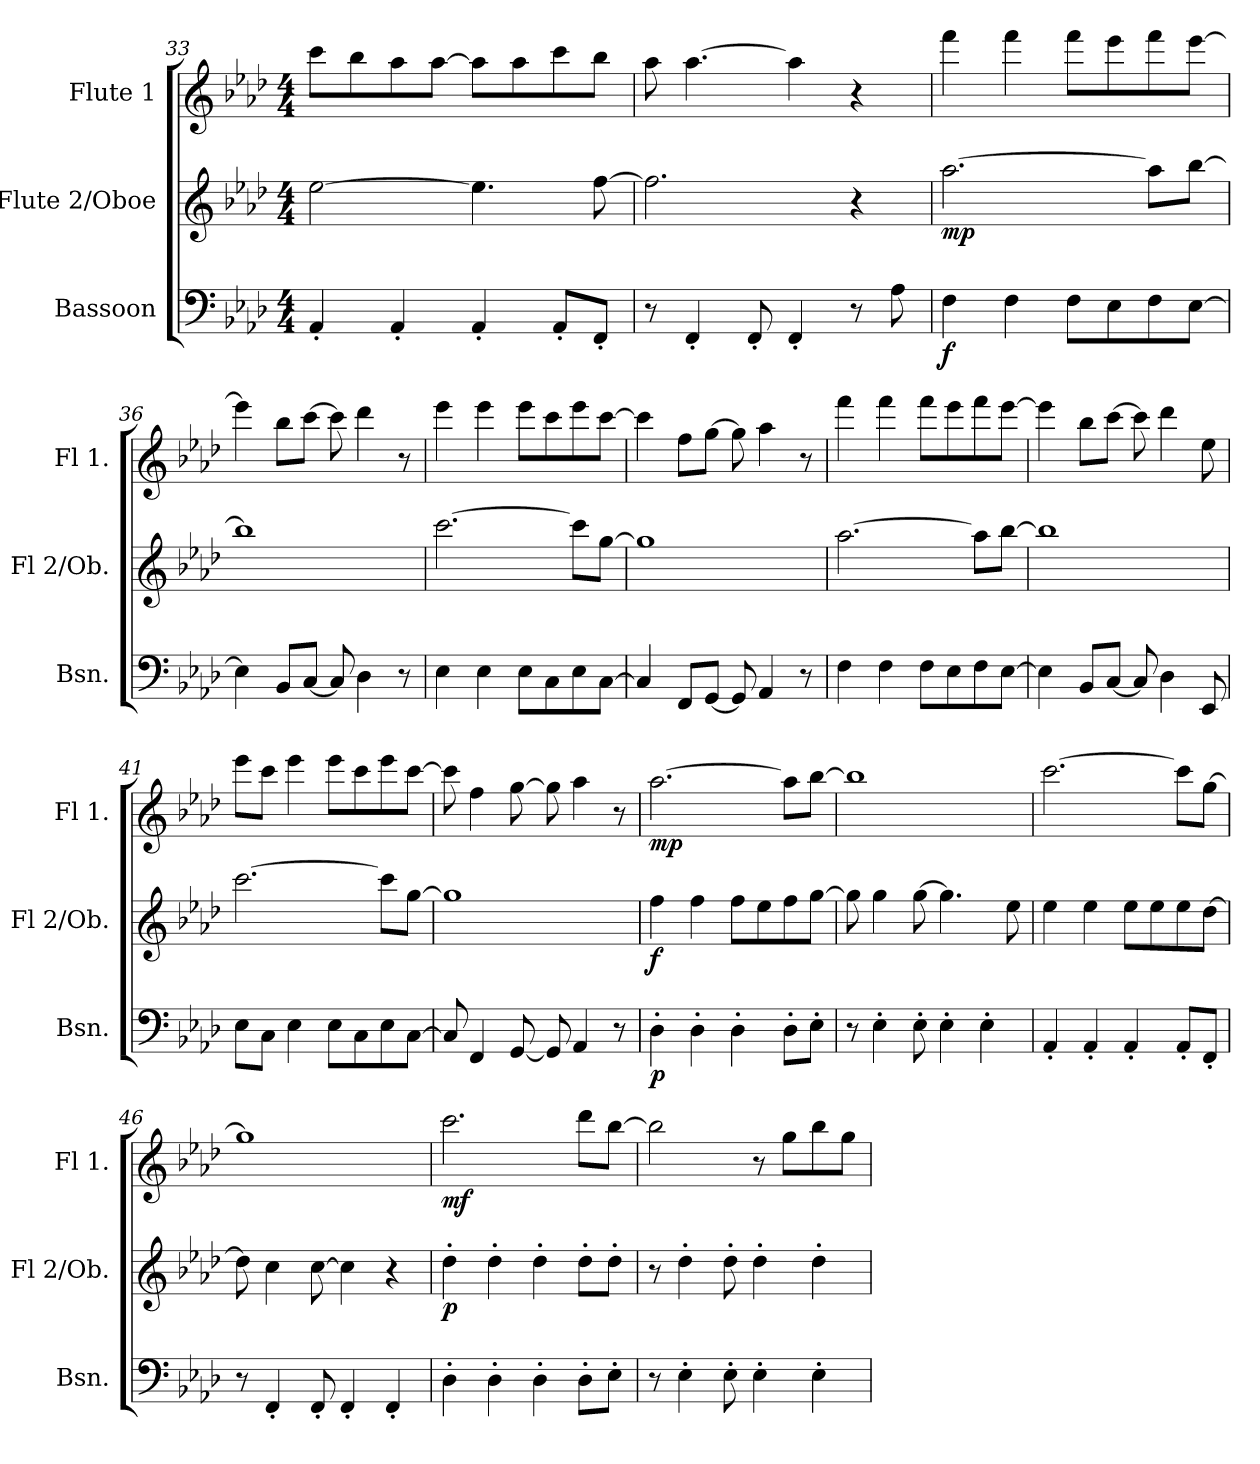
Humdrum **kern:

**kern	**dynam	**kern	**dynam	**kern	**dynam
*part3	*part3	*part2	*part2	*part1	*part1
*staff3	*staff3	*staff2	*staff2	*staff1	*staff1
*I"Bassoon	*	*I"Flute 2/Oboe	*	*I"Flute 1	*
*I'Bsn.	*	*I'Fl 2/Ob.	*	*I'Fl 1.	*
*clefF4	*	*clefG2	*	*clefG2	*
*k[b-e-a-d-]	*	*k[b-e-a-d-]	*	*k[b-e-a-d-]	*
*M4/4	*	*M4/4	*	*M4/4	*
=33	=33	=33	=33	=33	=33
4AA-'/	.	[2ee-\	.	8ccc\L	.
.	.	.	.	8bb-\	.
4AA-'/	.	.	.	8aa-\	.
.	.	.	.	[8aa-\J	.
4AA-'/	.	4.ee-\]	.	8aa-\L]	.
.	.	.	.	8aa-\	.
8AA-'/L	.	.	.	8ccc\	.
8FF'/J	.	[8ff\	.	8bb-\J	.
=34	=34	=34	=34	=34	=34
8r	.	2.ff\]	.	8aa-\	.
4FF'/	.	.	.	[4.aa-\	.
8FF'/	.	.	.	.	.
4FF'/	.	.	.	4aa-\]	.
8r	.	4r	.	4r	.
8A-\	.	.	.	.	.
=35	=35	=35	=35	=35	=35
!	!LO:DY:b	!	!LO:DY:b	!	!
4F\	f	[2.aa-\	mp	4fff\	.
4F\	.	.	.	4fff\	.
8F\L	.	.	.	8fff\L	.
8E-\	.	.	.	8eee-\	.
8F\	.	8aa-\L]	.	8fff\	.
[8E-\J	.	[8bb-\J	.	[8eee-\J	.
!!LO:PB:g=z
=36	=36	=36	=36	=36	=36
4E-\]	.	1bb-]	.	4eee-\]	.
8BB-/L	.	.	.	8bb-\L	.
[8C/J	.	.	.	[8ccc\J	.
8C/]	.	.	.	8ccc\]	.
4D-\	.	.	.	4ddd-\	.
8r	.	.	.	8r	.
=37	=37	=37	=37	=37	=37
4E-\	.	[2.ccc\	.	4eee-\	.
4E-\	.	.	.	4eee-\	.
8E-\L	.	.	.	8eee-\L	.
8C\	.	.	.	8ccc\	.
8E-\	.	8ccc\L]	.	8eee-\	.
[8C\J	.	[8gg\J	.	[8ccc\J	.
=38	=38	=38	=38	=38	=38
4C/]	.	1gg]	.	4ccc\]	.
8FF/L	.	.	.	8ff\L	.
[8GG/J	.	.	.	[8gg\J	.
8GG/]	.	.	.	8gg\]	.
4AA-/	.	.	.	4aa-\	.
8r	.	.	.	8r	.
=39	=39	=39	=39	=39	=39
4F\	.	[2.aa-\	.	4fff\	.
4F\	.	.	.	4fff\	.
8F\L	.	.	.	8fff\L	.
8E-\	.	.	.	8eee-\	.
8F\	.	8aa-\L]	.	8fff\	.
[8E-\J	.	[8bb-\J	.	[8eee-\J	.
!!LO:LB:g=z
=40	=40	=40	=40	=40	=40
4E-\]	.	1bb-]	.	4eee-\]	.
8BB-/L	.	.	.	8bb-\L	.
[8C/J	.	.	.	[8ccc\J	.
8C/]	.	.	.	8ccc\]	.
4D-\	.	.	.	4ddd-\	.
8EE-/	.	.	.	8ee-\	.
=41	=41	=41	=41	=41	=41
8E-\L	.	[2.ccc\	.	8eee-\L	.
8C\J	.	.	.	8ccc\J	.
4E-\	.	.	.	4eee-\	.
8E-\L	.	.	.	8eee-\L	.
8C\	.	.	.	8ccc\	.
8E-\	.	8ccc\L]	.	8eee-\	.
[8C\J	.	[8gg\J	.	[8ccc\J	.
=42	=42	=42	=42	=42	=42
8C/]	.	1gg]	.	8ccc\]	.
4FF/	.	.	.	4ff\	.
[8GG/	.	.	.	[8gg\	.
8GG/]	.	.	.	8gg\]	.
4AA-/	.	.	.	4aa-\	.
8r	.	.	.	8r	.
=43	=43	=43	=43	=43	=43
!	!LO:DY:b	!	!LO:DY:b	!	!LO:DY:b
4D-'\	p	4ff\	f	[2.aa-\	mp
4D-'\	.	4ff\	.	.	.
4D-'\	.	8ff\L	.	.	.
.	.	8ee-\	.	.	.
8D-'\L	.	8ff\	.	8aa-\L]	.
8E-'\J	.	[8gg\J	.	[8bb-\J	.
=44	=44	=44	=44	=44	=44
8r	.	8gg\]	.	1bb-]	.
4E-'\	.	4gg\	.	.	.
8E-'\	.	[8gg\	.	.	.
4E-'\	.	4.gg\]	.	.	.
4E-'\	.	.	.	.	.
.	.	8ee-\	.	.	.
!!LO:LB:g=z
=45	=45	=45	=45	=45	=45
4AA-'/	.	4ee-\	.	[2.ccc\	.
4AA-'/	.	4ee-\	.	.	.
4AA-'/	.	8ee-\L	.	.	.
.	.	8ee-\	.	.	.
8AA-'/L	.	8ee-\	.	8ccc\L]	.
8FF'/J	.	[8dd-\J	.	[8gg\J	.
=46	=46	=46	=46	=46	=46
8r	.	8dd-\]	.	1gg]	.
4FF'/	.	4cc\	.	.	.
8FF'/	.	[8cc\	.	.	.
4FF'/	.	4cc\]	.	.	.
4FF'/	.	4r	.	.	.
=47	=47	=47	=47	=47	=47
!	!	!	!LO:DY:b	!	!LO:DY:b
4D-'\	.	4dd-'\	p	2.ccc\	mf
4D-'\	.	4dd-'\	.	.	.
4D-'\	.	4dd-'\	.	.	.
8D-'\L	.	8dd-'\L	.	8ddd-\L	.
8E-'\J	.	8dd-'\J	.	[8bb-\J	.
=48	=48	=48	=48	=48	=48
8r	.	8r	.	2bb-\]	.
4E-'\	.	4dd-'\	.	.	.
8E-'\	.	8dd-'\	.	.	.
4E-'\	.	4dd-'\	.	8r	.
.	.	.	.	8gg\L	.
4E-'\	.	4dd-'\	.	8bb-\	.
.	.	.	.	8gg\J	.
=	=	=	=	=	=
*-	*-	*-	*-	*-	*-
